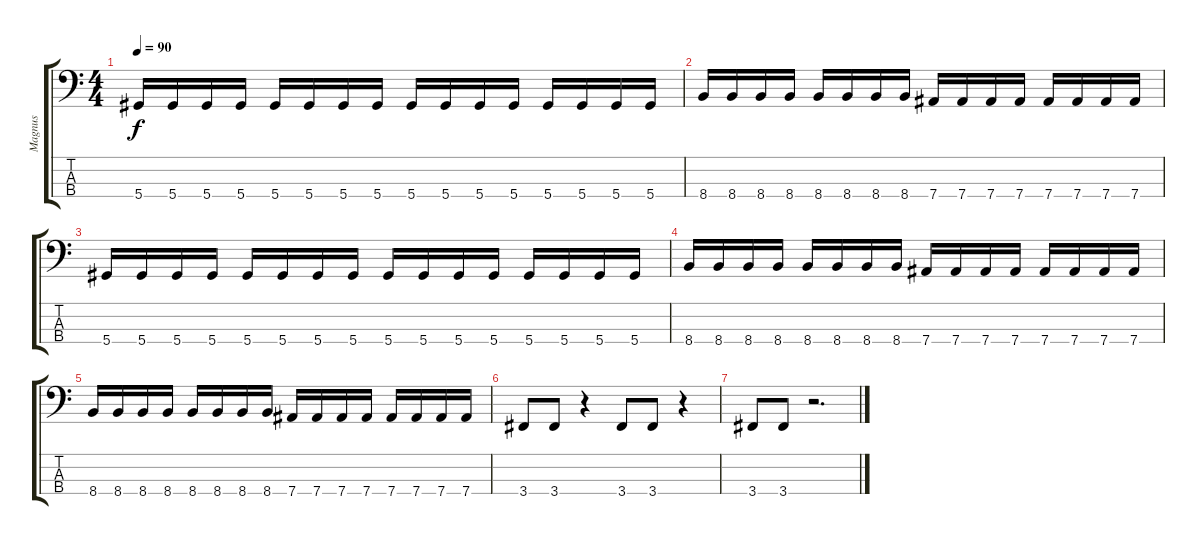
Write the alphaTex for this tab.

\track ("Magnus" "Magnus") {instrument electricbassfinger}
\staff {score tabs}
\tuning (Gb2 Db2 Ab1 Eb1) {hide}
\ts (4 4)
\tempo 90
\clef f4
\ks c
5.4.16{dy f} 5.4.16 5.4.16 5.4.16 5.4.16 5.4.16 5.4.16 5.4.16 5.4.16 5.4.16 5.4.16 5.4.16 5.4.16 5.4.16 5.4.16 5.4.16 |
8.4.16 8.4.16 8.4.16 8.4.16 8.4.16 8.4.16 8.4.16 8.4.16 7.4.16 7.4.16 7.4.16 7.4.16 7.4.16 7.4.16 7.4.16 7.4.16 |
5.4.16 5.4.16 5.4.16 5.4.16 5.4.16 5.4.16 5.4.16 5.4.16 5.4.16 5.4.16 5.4.16 5.4.16 5.4.16 5.4.16 5.4.16 5.4.16 |
8.4.16 8.4.16 8.4.16 8.4.16 8.4.16 8.4.16 8.4.16 8.4.16 7.4.16 7.4.16 7.4.16 7.4.16 7.4.16 7.4.16 7.4.16 7.4.16 |
8.4.16 8.4.16 8.4.16 8.4.16 8.4.16 8.4.16 8.4.16 8.4.16 7.4.16 7.4.16 7.4.16 7.4.16 7.4.16 7.4.16 7.4.16 7.4.16 |
3.4.8 3.4.8 r.4 3.4.8 3.4.8 r.4 |
3.4.8 3.4.8 r.2{d}
